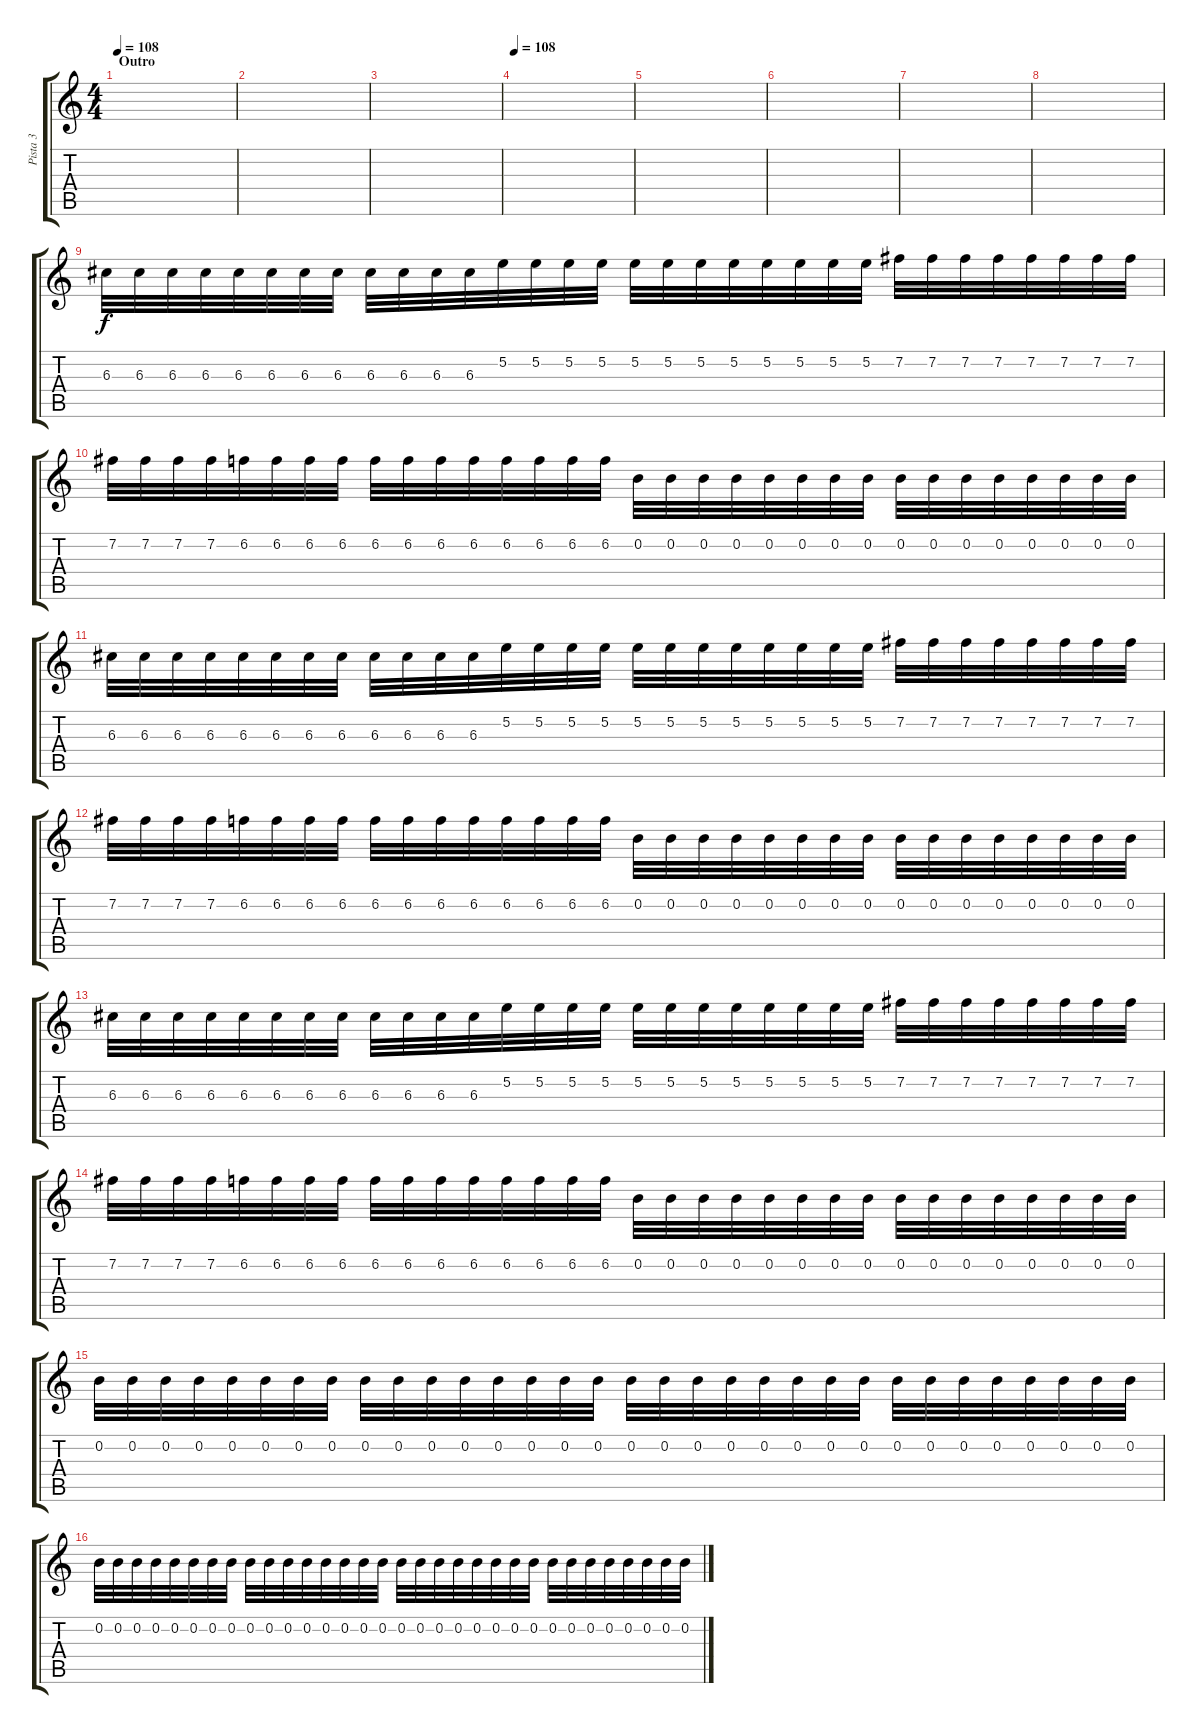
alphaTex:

\track ("Pista 3" "Pista 3") {instrument distortionguitar}
\staff {score tabs}
\tuning (E4 B3 G3 D3 A2 E2) {hide}
\ts (4 4)
\section ("" "Outro")
\tempo 108
\clef g2
\ks c
|
|
|
\tempo 108
|
|
|
|
|
6.3.32 6.3.32 6.3.32 6.3.32 6.3.32 6.3.32 6.3.32 6.3.32 6.3.32 6.3.32 6.3.32 6.3.32 5.2.32 5.2.32 5.2.32 5.2.32 5.2.32 5.2.32 5.2.32 5.2.32 5.2.32 5.2.32 5.2.32 5.2.32 7.2.32 7.2.32 7.2.32 7.2.32 7.2.32 7.2.32 7.2.32 7.2.32 |
7.2.32 7.2.32 7.2.32 7.2.32 6.2.32 6.2.32 6.2.32 6.2.32 6.2.32 6.2.32 6.2.32 6.2.32 6.2.32 6.2.32 6.2.32 6.2.32 0.2.32 0.2.32 0.2.32 0.2.32 0.2.32 0.2.32 0.2.32 0.2.32 0.2.32 0.2.32 0.2.32 0.2.32 0.2.32 0.2.32 0.2.32 0.2.32 |
6.3.32 6.3.32 6.3.32 6.3.32 6.3.32 6.3.32 6.3.32 6.3.32 6.3.32 6.3.32 6.3.32 6.3.32 5.2.32 5.2.32 5.2.32 5.2.32 5.2.32 5.2.32 5.2.32 5.2.32 5.2.32 5.2.32 5.2.32 5.2.32 7.2.32 7.2.32 7.2.32 7.2.32 7.2.32 7.2.32 7.2.32 7.2.32 |
7.2.32 7.2.32 7.2.32 7.2.32 6.2.32 6.2.32 6.2.32 6.2.32 6.2.32 6.2.32 6.2.32 6.2.32 6.2.32 6.2.32 6.2.32 6.2.32 0.2.32 0.2.32 0.2.32 0.2.32 0.2.32 0.2.32 0.2.32 0.2.32 0.2.32 0.2.32 0.2.32 0.2.32 0.2.32 0.2.32 0.2.32 0.2.32 |
6.3.32 6.3.32 6.3.32 6.3.32 6.3.32 6.3.32 6.3.32 6.3.32 6.3.32 6.3.32 6.3.32 6.3.32 5.2.32 5.2.32 5.2.32 5.2.32 5.2.32 5.2.32 5.2.32 5.2.32 5.2.32 5.2.32 5.2.32 5.2.32 7.2.32 7.2.32 7.2.32 7.2.32 7.2.32 7.2.32 7.2.32 7.2.32 |
7.2.32 7.2.32 7.2.32 7.2.32 6.2.32 6.2.32 6.2.32 6.2.32 6.2.32 6.2.32 6.2.32 6.2.32 6.2.32 6.2.32 6.2.32 6.2.32 0.2.32 0.2.32 0.2.32 0.2.32 0.2.32 0.2.32 0.2.32 0.2.32 0.2.32 0.2.32 0.2.32 0.2.32 0.2.32 0.2.32 0.2.32 0.2.32 |
0.2.32 0.2.32 0.2.32 0.2.32 0.2.32 0.2.32 0.2.32 0.2.32 0.2.32 0.2.32 0.2.32 0.2.32 0.2.32 0.2.32 0.2.32 0.2.32 0.2.32 0.2.32 0.2.32 0.2.32 0.2.32 0.2.32 0.2.32 0.2.32 0.2.32 0.2.32 0.2.32 0.2.32 0.2.32 0.2.32 0.2.32 0.2.32 |
0.2.32 0.2.32 0.2.32 0.2.32 0.2.32 0.2.32 0.2.32 0.2.32 0.2.32 0.2.32 0.2.32 0.2.32 0.2.32 0.2.32 0.2.32 0.2.32 0.2.32 0.2.32 0.2.32 0.2.32 0.2.32 0.2.32 0.2.32 0.2.32 0.2.32 0.2.32 0.2.32 0.2.32 0.2.32 0.2.32 0.2.32 0.2.32
